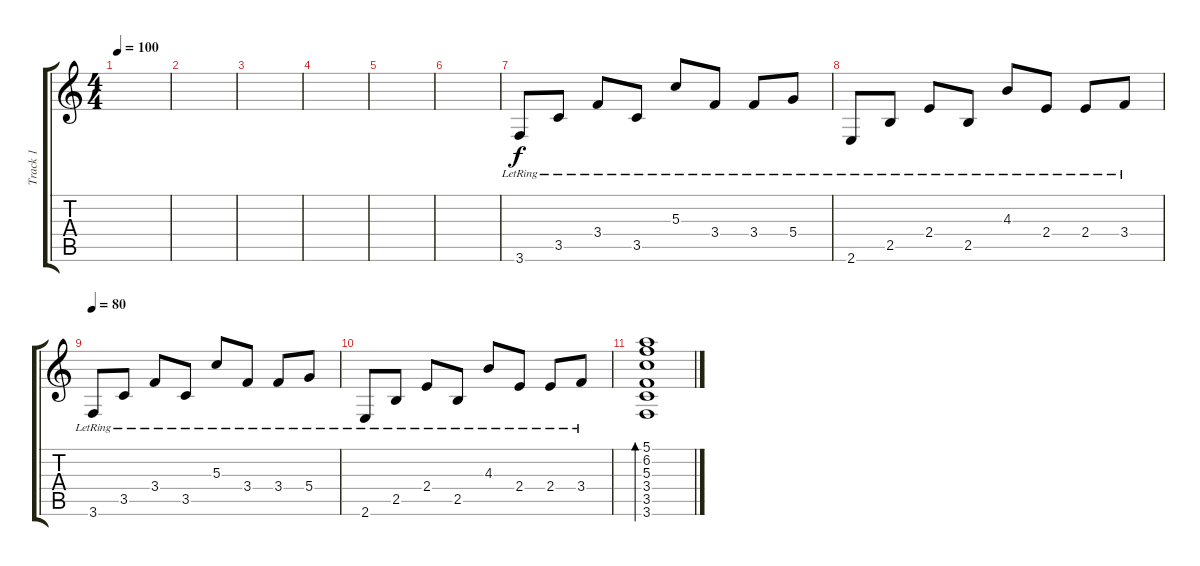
\track ("Track 1" "Track 1") {instrument acousticguitarnylon}
\staff {score tabs}
\tuning (E4 B3 G3 D3 A2 D2) {hide}
\ts (4 4)
\tempo 100
\clef g2
\ks c
|
|
|
|
|
|
3.6{lr}.8 3.5{lr}.8 3.4{lr}.8 3.5{lr}.8 5.3{lr}.8 3.4{lr}.8 3.4{lr}.8 5.4{lr}.8 |
2.6{lr}.8 2.5{lr}.8 2.4{lr}.8 2.5{lr}.8 4.3{lr}.8 2.4{lr}.8 2.4{lr}.8 3.4{lr}.8 |
\tempo 80
3.6{lr}.8 3.5{lr}.8 3.4{lr}.8 3.5{lr}.8 5.3{lr}.8 3.4{lr}.8 3.4{lr}.8 5.4{lr}.8 |
2.6{lr}.8 2.5{lr}.8 2.4{lr}.8 2.5{lr}.8 4.3{lr}.8 2.4{lr}.8 2.4{lr}.8 3.4{lr}.8 |
(5.1 6.2 5.3 3.4 3.5 3.6).1{bd 240}
